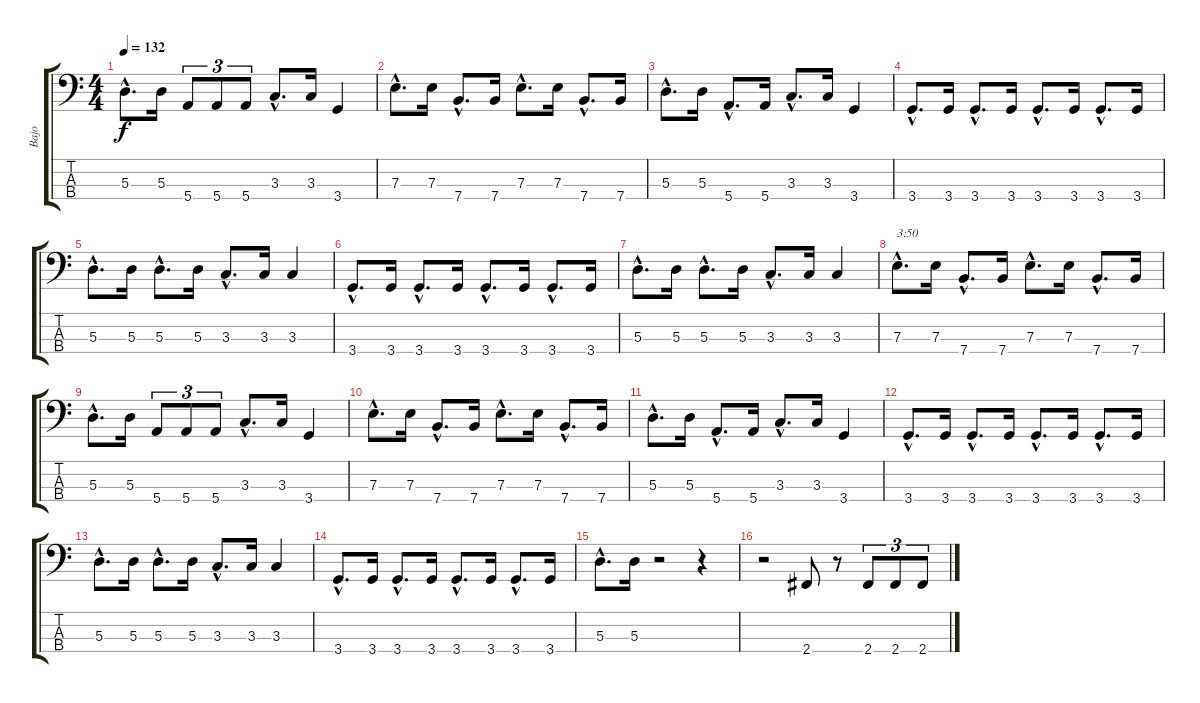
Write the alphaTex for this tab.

\track ("Bajo" "Bajo") {instrument electricbassfinger}
\staff {score tabs}
\tuning (G2 D2 A1 E1) {hide}
\ts (4 4)
\tempo 132
\clef f4
\ks c
5.3{hac}.8{d dy f} 5.3.16 5.4.8{tu (3 2)} 5.4.8{tu (3 2)} 5.4.8{tu (3 2)} 3.3{hac}.8{d} 3.3.16 3.4.4 |
7.3{hac}.8{d} 7.3.16 7.4{hac}.8{d} 7.4.16 7.3{hac}.8{d} 7.3.16 7.4{hac}.8{d} 7.4.16 |
5.3{hac}.8{d} 5.3.16 5.4{hac}.8{d} 5.4.16 3.3{hac}.8{d} 3.3.16 3.4.4 |
3.4{hac}.8{d} 3.4.16 3.4{hac}.8{d} 3.4.16 3.4{hac}.8{d} 3.4.16 3.4{hac}.8{d} 3.4.16 |
5.3{hac}.8{d} 5.3.16 5.3{hac}.8{d} 5.3.16 3.3{hac}.8{d} 3.3.16 3.3.4 |
3.4{hac}.8{d} 3.4.16 3.4{hac}.8{d} 3.4.16 3.4{hac}.8{d} 3.4.16 3.4{hac}.8{d} 3.4.16 |
5.3{hac}.8{d} 5.3.16 5.3{hac}.8{d} 5.3.16 3.3{hac}.8{d} 3.3.16 3.3.4 |
7.3{hac}.8{d txt "3:50"} 7.3.16 7.4{hac}.8{d} 7.4.16 7.3{hac}.8{d} 7.3.16 7.4{hac}.8{d} 7.4.16 |
5.3{hac}.8{d} 5.3.16 5.4.8{tu (3 2)} 5.4.8{tu (3 2)} 5.4.8{tu (3 2)} 3.3{hac}.8{d} 3.3.16 3.4.4 |
7.3{hac}.8{d} 7.3.16 7.4{hac}.8{d} 7.4.16 7.3{hac}.8{d} 7.3.16 7.4{hac}.8{d} 7.4.16 |
5.3{hac}.8{d} 5.3.16 5.4{hac}.8{d} 5.4.16 3.3{hac}.8{d} 3.3.16 3.4.4 |
3.4{hac}.8{d} 3.4.16 3.4{hac}.8{d} 3.4.16 3.4{hac}.8{d} 3.4.16 3.4{hac}.8{d} 3.4.16 |
5.3{hac}.8{d} 5.3.16 5.3{hac}.8{d} 5.3.16 3.3{hac}.8{d} 3.3.16 3.3.4 |
3.4{hac}.8{d} 3.4.16 3.4{hac}.8{d} 3.4.16 3.4{hac}.8{d} 3.4.16 3.4{hac}.8{d} 3.4.16 |
5.3{hac}.8{d} 5.3.16 r.2 r.4 |
r.2 2.4.8 r.8 2.4.8{tu (3 2)} 2.4.8{tu (3 2)} 2.4.8{tu (3 2)}
